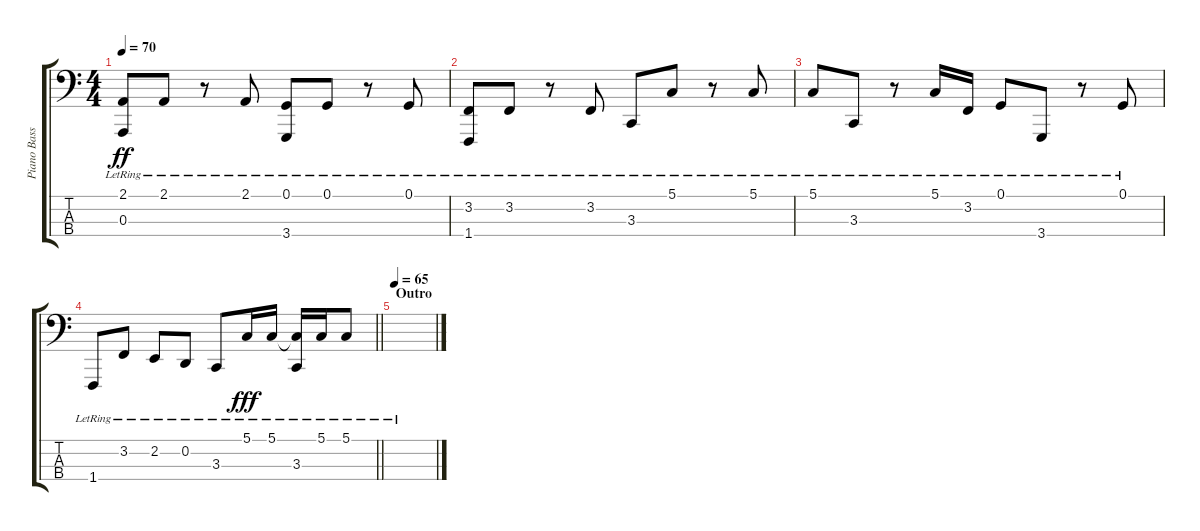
\track ("Piano Bass (Paul McCartney)" "Piano Bass") {instrument acousticgrandpiano}
\staff {score tabs}
\tuning (G2 D2 A1 E1) {hide}
\ts (4 4)
\tempo 70
\clef f4
\ks c
(2.1{lr} 0.3{lr}).8{dy ff} 2.1{lr}.8 r.8 2.1{lr}.8 (0.1{lr} 3.4{lr}).8 0.1{lr}.8 r.8 0.1{lr}.8 |
(3.2{lr} 1.4{lr}).8 3.2{lr}.8 r.8 3.2{lr}.8 3.3{lr}.8 5.1{lr}.8 r.8 5.1{lr}.8 |
5.1{lr}.8 3.3{lr}.8 r.8 5.1{lr}.16 3.2{lr}.16 0.1{lr}.8 3.4{lr}.8 r.8 0.1{lr}.8 |
\barLineRight lightlight
1.4{lr}.8 3.2{lr}.8 2.2{lr}.8 0.2{lr}.8 3.3{lr}.8 5.1{lr}.16{dy fff} 5.1{lr}.16 (5.1{t} 3.3{lr}).16 5.1{lr}.16 5.1{lr}.8 |
\section ("" "Outro")
\tempo 65
